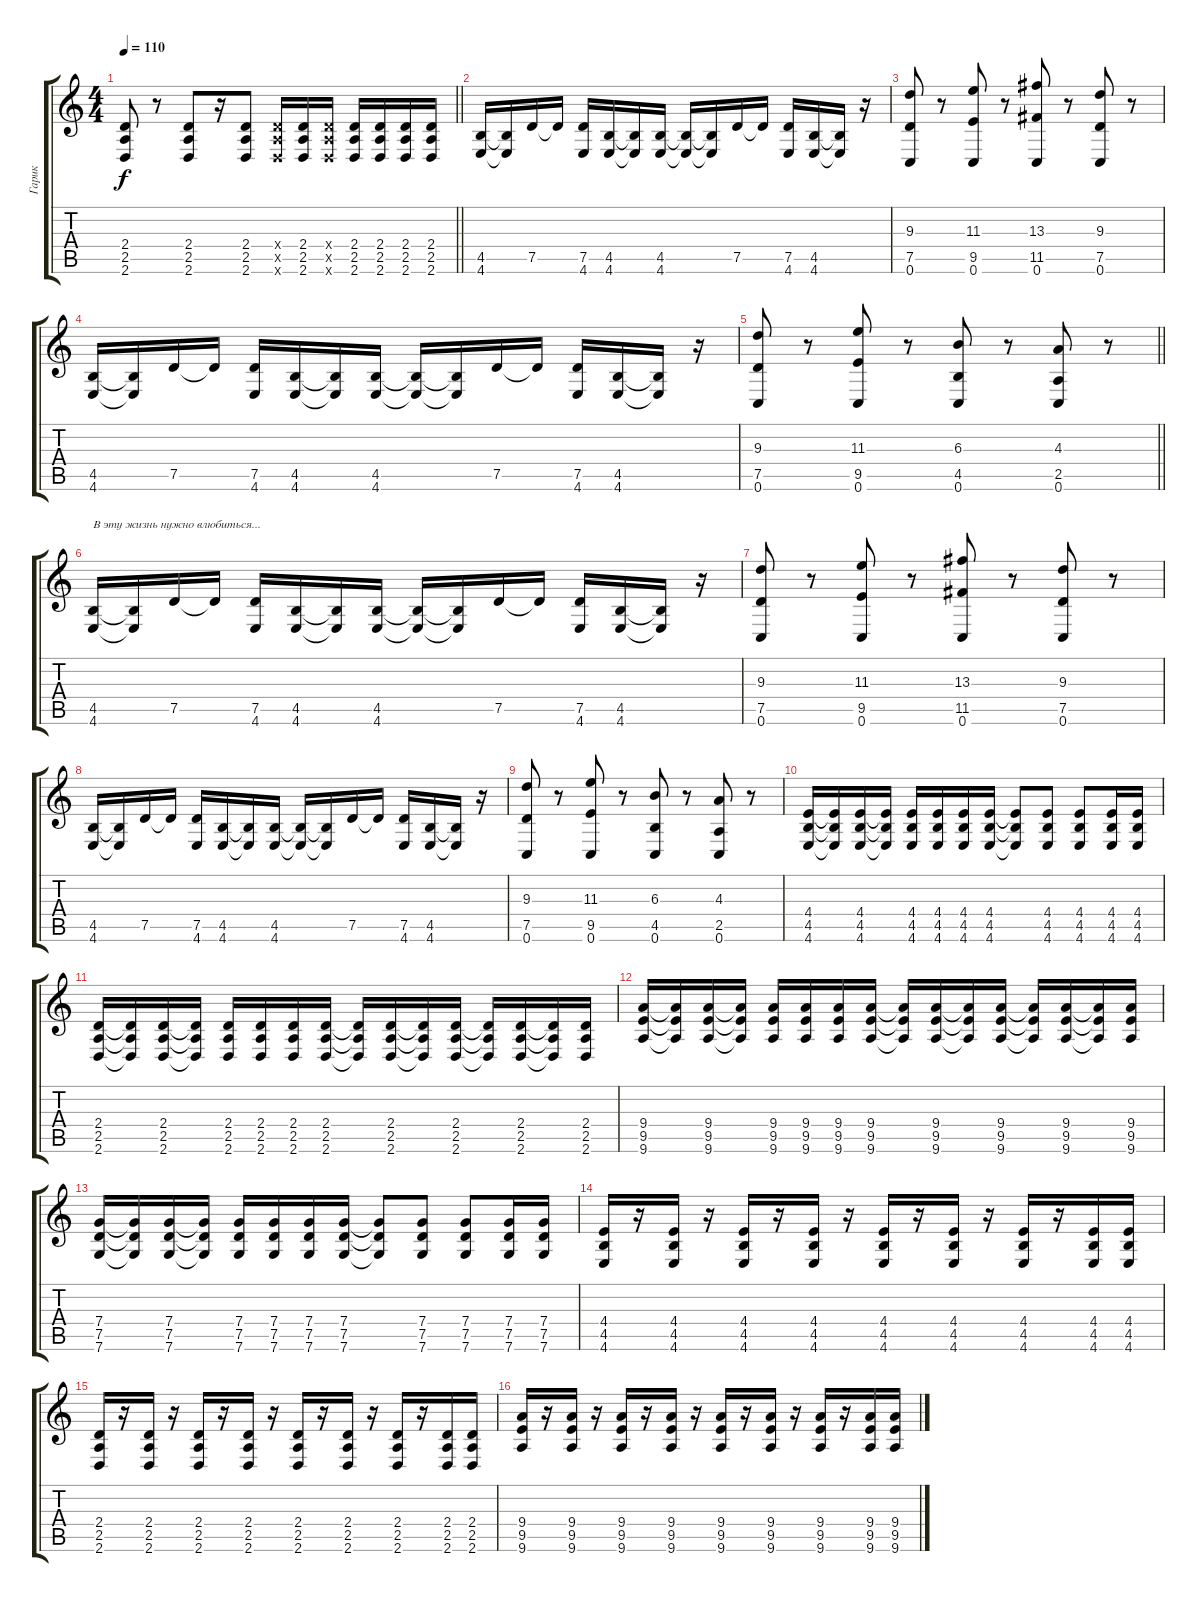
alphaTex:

\track ("Гарик" "Гарик") {instrument distortionguitar}
\staff {score tabs}
\tuning (D4 A3 F3 C3 G2 C2) {hide}
\ts (4 4)
\tempo 110
\clef g2
\barLineRight lightlight
\ks c
(2.4 2.5 2.6).8{dy f} r.8 (2.4 2.5 2.6).8 r.16 (2.4 2.5 2.6).8 (2.4{x} 2.5{x} 2.6{x}).16 (2.4 2.5 2.6).16 (2.4{x} 2.5{x} 2.6{x}).16 (2.4 2.5 2.6).16 (2.4 2.5 2.6).16 (2.4 2.5 2.6).16 (2.4 2.5 2.6).16 |
(4.5 4.6).16 (4.5{t} 4.6{t}).16 7.5.16 7.5{t}.16 (7.5 4.6).16 (4.5 4.6).16 (4.5{t} 4.6{t}).16 (4.5 4.6).16 (4.5{t} 4.6{t}).16 (4.5{t} 4.6{t}).16 7.5.16 7.5{t}.16 (7.5 4.6).16 (4.5 4.6).16 (4.5{t} 4.6{t}).16 r.16 |
(9.3 7.5 0.6).8 r.8 (11.3 9.5 0.6).8 r.8 (13.3 11.5 0.6).8 r.8 (9.3 7.5 0.6).8 r.8 |
(4.5 4.6).16 (4.5{t} 4.6{t}).16 7.5.16 7.5{t}.16 (7.5 4.6).16 (4.5 4.6).16 (4.5{t} 4.6{t}).16 (4.5 4.6).16 (4.5{t} 4.6{t}).16 (4.5{t} 4.6{t}).16 7.5.16 7.5{t}.16 (7.5 4.6).16 (4.5 4.6).16 (4.5{t} 4.6{t}).16 r.16 |
\barLineRight lightlight
(9.3 7.5 0.6).8 r.8 (11.3 9.5 0.6).8 r.8 (6.3 4.5 0.6).8 r.8 (4.3 2.5 0.6).8 r.8 |
(4.5 4.6).16{txt "В эту жизнь нужно влюбиться..."} (4.5{t} 4.6{t}).16 7.5.16 7.5{t}.16 (7.5 4.6).16 (4.5 4.6).16 (4.5{t} 4.6{t}).16 (4.5 4.6).16 (4.5{t} 4.6{t}).16 (4.5{t} 4.6{t}).16 7.5.16 7.5{t}.16 (7.5 4.6).16 (4.5 4.6).16 (4.5{t} 4.6{t}).16 r.16 |
(9.3 7.5 0.6).8 r.8 (11.3 9.5 0.6).8 r.8 (13.3 11.5 0.6).8 r.8 (9.3 7.5 0.6).8 r.8 |
(4.5 4.6).16 (4.5{t} 4.6{t}).16 7.5.16 7.5{t}.16 (7.5 4.6).16 (4.5 4.6).16 (4.5{t} 4.6{t}).16 (4.5 4.6).16 (4.5{t} 4.6{t}).16 (4.5{t} 4.6{t}).16 7.5.16 7.5{t}.16 (7.5 4.6).16 (4.5 4.6).16 (4.5{t} 4.6{t}).16 r.16 |
(9.3 7.5 0.6).8 r.8 (11.3 9.5 0.6).8 r.8 (6.3 4.5 0.6).8 r.8 (4.3 2.5 0.6).8 r.8 |
(4.4 4.5 4.6).16 (4.4{t} 4.5{t} 4.6{t}).16 (4.4 4.5 4.6).16 (4.4{t} 4.5{t} 4.6{t}).16 (4.4 4.5 4.6).16 (4.4 4.5 4.6).16 (4.4 4.5 4.6).16 (4.4 4.5 4.6).16 (4.4{t} 4.5{t} 4.6{t}).8 (4.4 4.5 4.6).8 (4.4 4.5 4.6).8 (4.4 4.5 4.6).16 (4.4 4.5 4.6).16 |
(2.4 2.5 2.6).16 (2.4{t} 2.5{t} 2.6{t}).16 (2.4 2.5 2.6).16 (2.4{t} 2.5{t} 2.6{t}).16 (2.4 2.5 2.6).16 (2.4 2.5 2.6).16 (2.4 2.5 2.6).16 (2.4 2.5 2.6).16 (2.4{t} 2.5{t} 2.6{t}).16 (2.4 2.5 2.6).16 (2.4{t} 2.5{t} 2.6{t}).16 (2.4 2.5 2.6).16 (2.4{t} 2.5{t} 2.6{t}).16 (2.4 2.5 2.6).16 (2.4{t} 2.5{t} 2.6{t}).16 (2.4 2.5 2.6).16 |
(9.4 9.5 9.6).16 (9.4{t} 9.5{t} 9.6{t}).16 (9.4 9.5 9.6).16 (9.4{t} 9.5{t} 9.6{t}).16 (9.4 9.5 9.6).16 (9.4 9.5 9.6).16 (9.4 9.5 9.6).16 (9.4 9.5 9.6).16 (9.4{t} 9.5{t} 9.6{t}).16 (9.4 9.5 9.6).16 (9.4{t} 9.5{t} 9.6{t}).16 (9.4 9.5 9.6).16 (9.4{t} 9.5{t} 9.6{t}).16 (9.4 9.5 9.6).16 (9.4{t} 9.5{t} 9.6{t}).16 (9.4 9.5 9.6).16 |
(7.4 7.5 7.6).16 (7.4{t} 7.5{t} 7.6{t}).16 (7.4 7.5 7.6).16 (7.4{t} 7.5{t} 7.6{t}).16 (7.4 7.5 7.6).16 (7.4 7.5 7.6).16 (7.4 7.5 7.6).16 (7.4 7.5 7.6).16 (7.4{t} 7.5{t} 7.6{t}).8 (7.4 7.5 7.6).8 (7.4 7.5 7.6).8 (7.4 7.5 7.6).16 (7.4 7.5 7.6).16 |
(4.4 4.5 4.6).16 r.16 (4.4 4.5 4.6).16 r.16 (4.4 4.5 4.6).16 r.16 (4.4 4.5 4.6).16 r.16 (4.4 4.5 4.6).16 r.16 (4.4 4.5 4.6).16 r.16 (4.4 4.5 4.6).16 r.16 (4.4 4.5 4.6).16 (4.4 4.5 4.6).16 |
(2.4 2.5 2.6).16 r.16 (2.4 2.5 2.6).16 r.16 (2.4 2.5 2.6).16 r.16 (2.4 2.5 2.6).16 r.16 (2.4 2.5 2.6).16 r.16 (2.4 2.5 2.6).16 r.16 (2.4 2.5 2.6).16 r.16 (2.4 2.5 2.6).16 (2.4 2.5 2.6).16 |
(9.4 9.5 9.6).16 r.16 (9.4 9.5 9.6).16 r.16 (9.4 9.5 9.6).16 r.16 (9.4 9.5 9.6).16 r.16 (9.4 9.5 9.6).16 r.16 (9.4 9.5 9.6).16 r.16 (9.4 9.5 9.6).16 r.16 (9.4 9.5 9.6).16 (9.4 9.5 9.6).16
